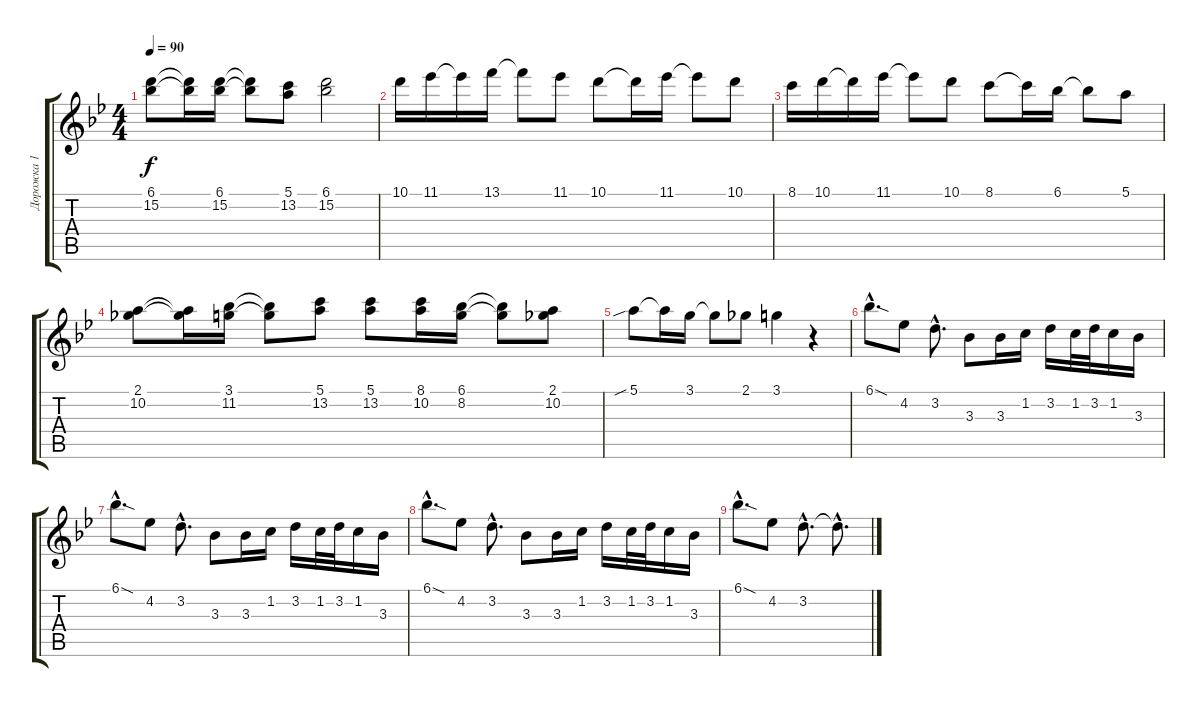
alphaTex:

\track ("Дорожка 1" "Дорожка 1") {instrument acousticguitarsteel}
\staff {score tabs}
\tuning (E4 B3 G3 D3 A2 E2) {hide}
\ts (4 4)
\tempo 90
\clef g2
\ks gminor
(6.1 15.2).8{dy f} (6.1{t} 15.2{t}).16 (6.1 15.2).16 (6.1{t} 15.2{t}).8 (5.1 13.2).8 (6.1 15.2).2 |
10.1.16 11.1.16 11.1{t}.16 13.1.16 13.1{t}.8 11.1.8 10.1.8 10.1{t}.16 11.1.16 11.1{t}.8 10.1.8 |
8.1.16 10.1.16 10.1{t}.16 11.1.16 11.1{t}.8 10.1.8 8.1.8 8.1{t}.16 6.1.16 6.1{t}.8 5.1.8 |
(2.1 10.2).8 (2.1{t} 10.2{t}).16 (3.1 11.2).16 (3.1{t} 11.2{t}).8 (5.1 13.2).8 (5.1 13.2).8 (8.1 10.2).16 (6.1 8.2).16 (6.1{t} 8.2{t}).8 (2.1 10.2).8 |
5.1{sib}.8 5.1{t}.16 3.1.16 3.1{t}.8 2.1.8 3.1.4 r.4 |
6.1{sod hac}.8{d} 4.2.8 3.2{hac}.8{d} 3.3.8 3.3.16 1.2.16 3.2.16 1.2.32 3.2.32 1.2.16 3.3.16 |
6.1{sod hac}.8{d volume 13} 4.2.8 3.2{hac}.8{d} 3.3.8 3.3.16 1.2.16 3.2.16 1.2.32 3.2.32 1.2.16 3.3.16 |
6.1{sod hac}.8{d volume 10} 4.2.8 3.2{hac}.8{d} 3.3.8 3.3.16 1.2.16 3.2.16 1.2.32 3.2.32 1.2.16 3.3.16 |
6.1{sod hac}.8{d volume 7} 4.2.8 3.2{hac}.8{d} 3.2{hac t}.8{d}
